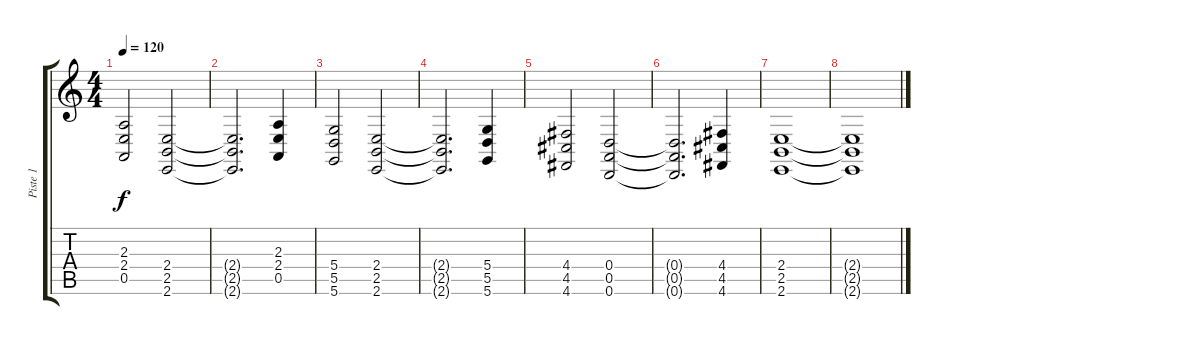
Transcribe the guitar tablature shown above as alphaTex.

\track ("Piste 1" "Piste 1") {instrument pad8sweep}
\staff {score tabs}
\tuning (E4 B3 G3 D3 A2 D2) {hide}
\ts (4 4)
\tempo 120
\clef g2
\ks c
(2.3 2.4 0.5).2{dy f} (2.4 2.5 2.6).2 |
(2.4{t} 2.5{t} 2.6{t}).2{d} (2.3 2.4 0.5).4 |
(5.4 5.5 5.6).2 (2.4 2.5 2.6).2 |
(2.4{t} 2.5{t} 2.6{t}).2{d} (5.4 5.5 5.6).4 |
(4.4 4.5 4.6).2 (0.4 0.5 0.6).2 |
(0.4{t} 0.5{t} 0.6{t}).2{d} (4.4 4.5 4.6).4 |
(2.4 2.5 2.6).1 |
(2.4{t} 2.5{t} 2.6{t}).1
